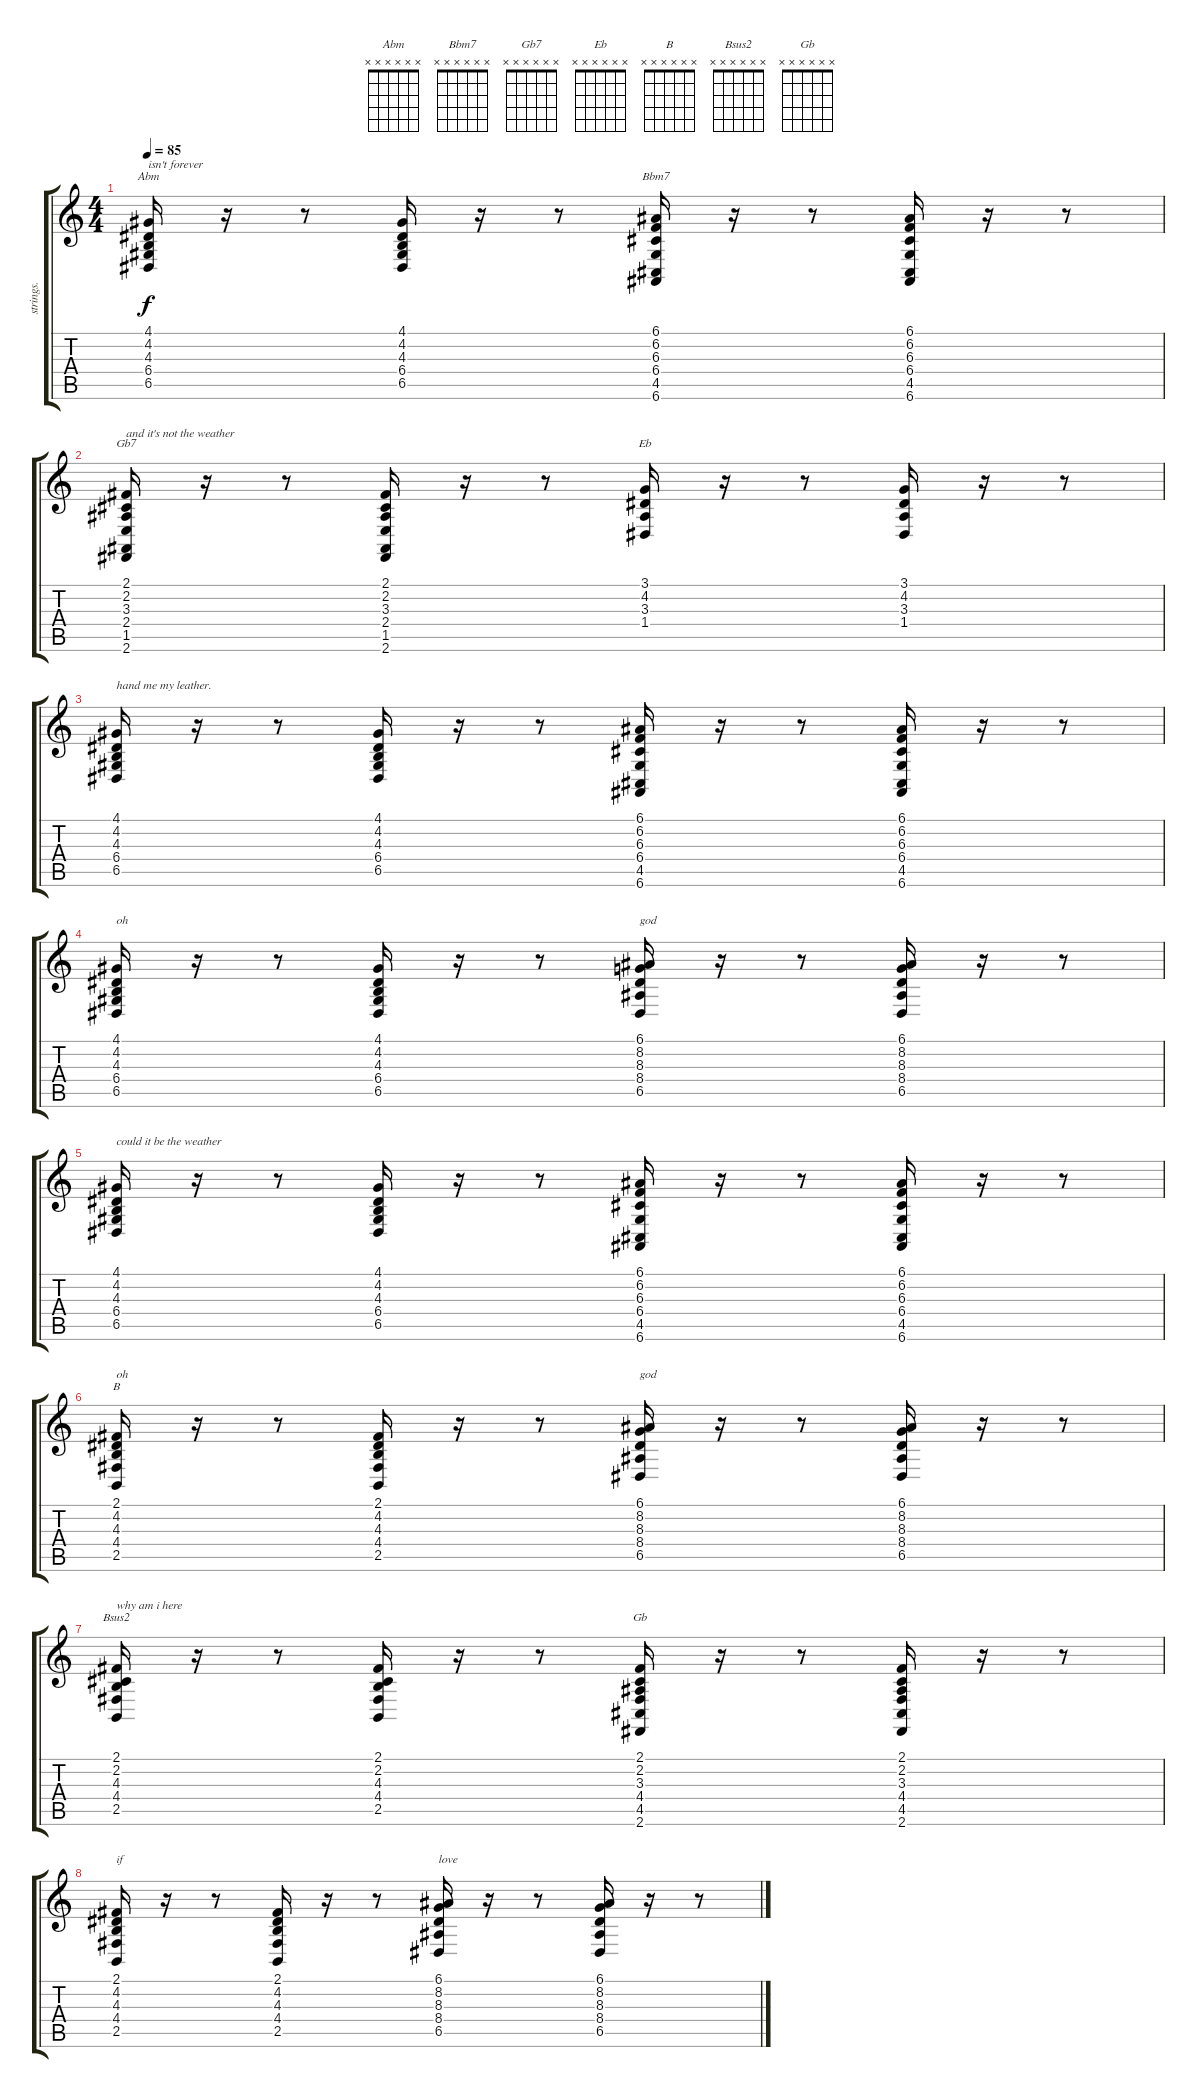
\track ("strings." "strings.") {instrument tremolostrings}
\staff {score tabs}
\tuning (E4 B3 G3 D3 A2 E2) {hide}
\chord ("Abm" x x x x x x) {firstfret 0}
\chord ("Bbm7" x x x x x x) {firstfret 0}
\chord ("Gb7" x x x x x x) {firstfret 0}
\chord ("Eb" x x x x x x) {firstfret 0}
\chord ("B" x x x x x x) {firstfret 0}
\chord ("Bsus2" x x x x x x) {firstfret 0}
\chord ("Gb" x x x x x x) {firstfret 0}
\ts (4 4)
\tempo 85
\clef g2
\ks c
(4.1 4.2 4.3 6.4 6.5).16{ch "Abm" txt "isn't forever" dy f} r.16 r.8 (4.1 4.2 4.3 6.4 6.5).16 r.16 r.8 (6.1 6.2 6.3 6.4 4.5 6.6).16{ch "Bbm7"} r.16 r.8 (6.1 6.2 6.3 6.4 4.5 6.6).16 r.16 r.8 |
(2.1 2.2 3.3 2.4 1.5 2.6).16{ch "Gb7" txt "and it's not the weather"} r.16 r.8 (2.1 2.2 3.3 2.4 1.5 2.6).16 r.16 r.8 (3.1 4.2 3.3 1.4).16{ch "Eb"} r.16 r.8 (3.1 4.2 3.3 1.4).16 r.16 r.8 |
(4.1 4.2 4.3 6.4 6.5).16{txt "hand me my leather."} r.16 r.8 (4.1 4.2 4.3 6.4 6.5).16 r.16 r.8 (6.1 6.2 6.3 6.4 4.5 6.6).16 r.16 r.8 (6.1 6.2 6.3 6.4 4.5 6.6).16 r.16 r.8 |
(4.1 4.2 4.3 6.4 6.5).16{txt "oh"} r.16 r.8 (4.1 4.2 4.3 6.4 6.5).16 r.16 r.8 (6.1 8.2 8.3 8.4 6.5).16{txt "god"} r.16 r.8 (6.1 8.2 8.3 8.4 6.5).16 r.16 r.8 |
(4.1 4.2 4.3 6.4 6.5).16{txt "could it be the weather"} r.16 r.8 (4.1 4.2 4.3 6.4 6.5).16 r.16 r.8 (6.1 6.2 6.3 6.4 4.5 6.6).16 r.16 r.8 (6.1 6.2 6.3 6.4 4.5 6.6).16 r.16 r.8 |
(2.1 4.2 4.3 4.4 2.5).16{ch "B" txt "oh"} r.16 r.8 (2.1 4.2 4.3 4.4 2.5).16 r.16 r.8 (6.1 8.2 8.3 8.4 6.5).16{txt "god"} r.16 r.8 (6.1 8.2 8.3 8.4 6.5).16 r.16 r.8 |
(2.1 2.2 4.3 4.4 2.5).16{ch "Bsus2" txt "why am i here"} r.16 r.8 (2.1 2.2 4.3 4.4 2.5).16 r.16 r.8 (2.1 2.2 3.3 4.4 4.5 2.6).16{ch "Gb"} r.16 r.8 (2.1 2.2 3.3 4.4 4.5 2.6).16 r.16 r.8 |
(2.1 4.2 4.3 4.4 2.5).16{txt "if"} r.16 r.8 (2.1 4.2 4.3 4.4 2.5).16 r.16 r.8 (6.1 8.2 8.3 8.4 6.5).16{txt "love"} r.16 r.8 (6.1 8.2 8.3 8.4 6.5).16 r.16 r.8
